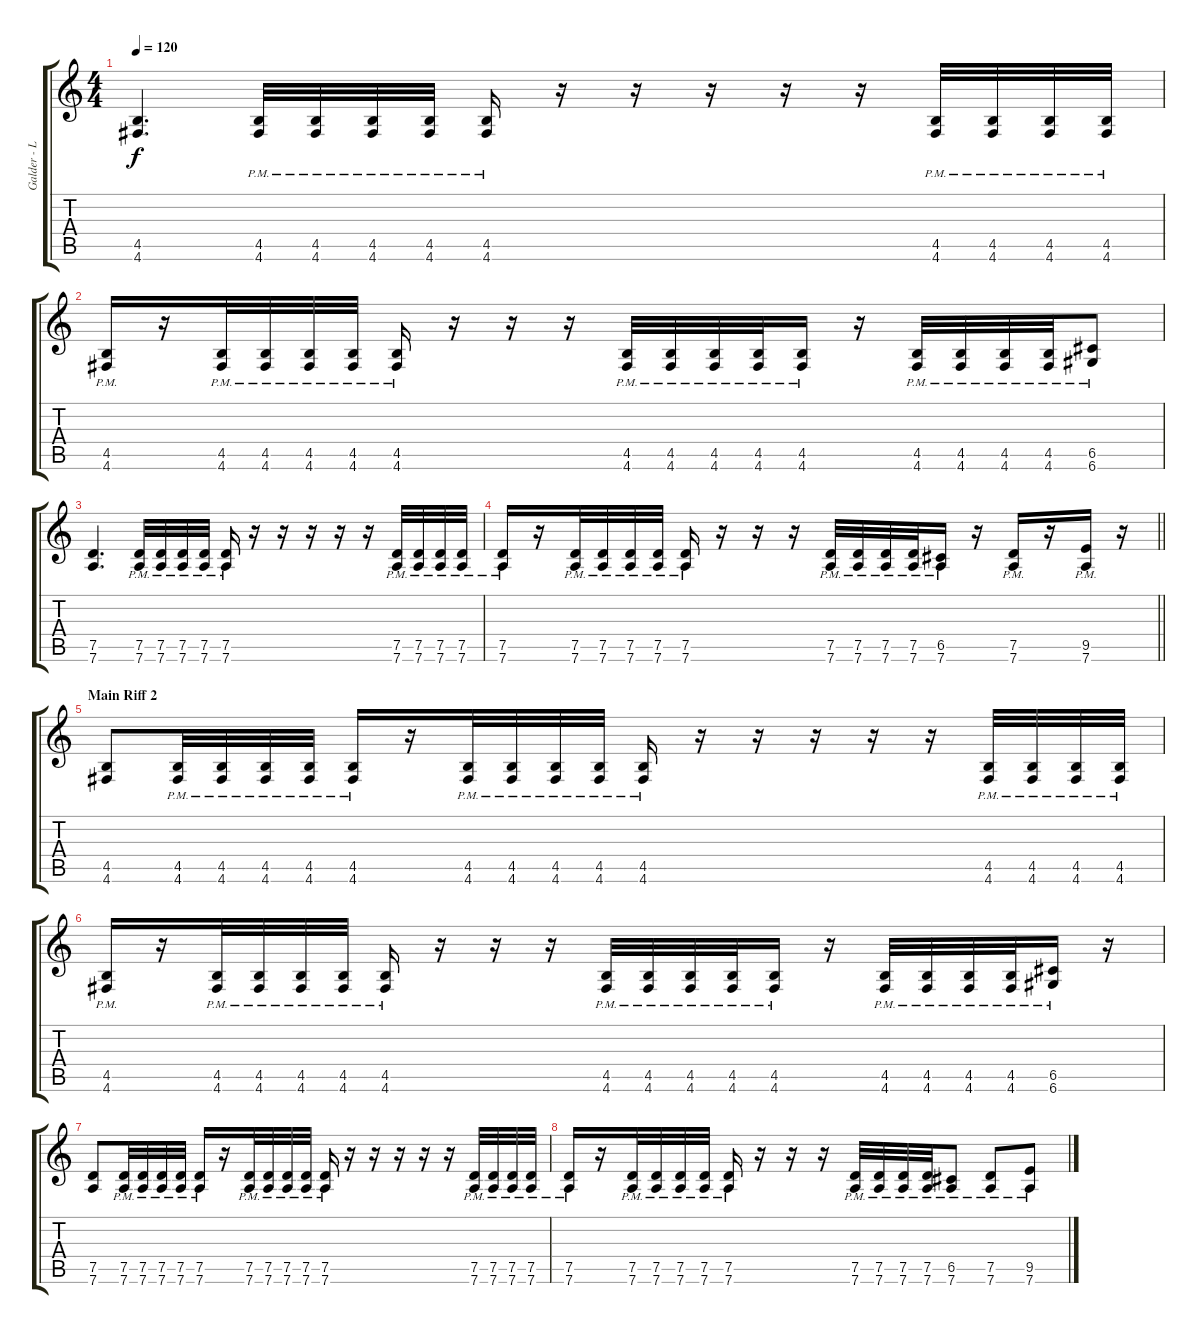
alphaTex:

\track ("Galder - Lead Guitar" "Galder - L") {instrument overdrivenguitar}
\staff {score tabs}
\tuning (D4 A3 F3 C3 G2 D2) {hide}
\ts (4 4)
\tempo 120
\clef g2
\ks c
(4.5 4.6).4{d dy f} (4.5{pm} 4.6{pm}).32 (4.5{pm} 4.6{pm}).32 (4.5{pm} 4.6{pm}).32 (4.5{pm} 4.6{pm}).32 (4.5{pm} 4.6{pm}).16 r.16 r.16 r.16 r.16 r.16 (4.5{pm} 4.6{pm}).32 (4.5{pm} 4.6{pm}).32 (4.5{pm} 4.6{pm}).32 (4.5{pm} 4.6{pm}).32 |
(4.5{pm} 4.6{pm}).16 r.16 (4.5{pm} 4.6{pm}).32 (4.5{pm} 4.6{pm}).32 (4.5{pm} 4.6{pm}).32 (4.5{pm} 4.6{pm}).32 (4.5{pm} 4.6{pm}).16 r.16 r.16 r.16 (4.5{pm} 4.6{pm}).32 (4.5{pm} 4.6{pm}).32 (4.5{pm} 4.6{pm}).32 (4.5{pm} 4.6{pm}).32 (4.5{pm} 4.6{pm}).16 r.16 (4.5{pm} 4.6{pm}).32 (4.5{pm} 4.6{pm}).32 (4.5{pm} 4.6{pm}).32 (4.5{pm} 4.6{pm}).32 (6.5{pm} 6.6{pm}).8 |
(7.5 7.6).4{d} (7.5{pm} 7.6{pm}).32 (7.5{pm} 7.6{pm}).32 (7.5{pm} 7.6{pm}).32 (7.5{pm} 7.6{pm}).32 (7.5{pm} 7.6{pm}).16 r.16 r.16 r.16 r.16 r.16 (7.5{pm} 7.6{pm}).32 (7.5{pm} 7.6{pm}).32 (7.5{pm} 7.6{pm}).32 (7.5{pm} 7.6{pm}).32 |
\barLineRight lightlight
(7.5{pm} 7.6{pm}).16 r.16 (7.5{pm} 7.6{pm}).32 (7.5{pm} 7.6{pm}).32 (7.5{pm} 7.6{pm}).32 (7.5{pm} 7.6{pm}).32 (7.5{pm} 7.6{pm}).16 r.16 r.16 r.16 (7.5{pm} 7.6{pm}).32 (7.5{pm} 7.6{pm}).32 (7.5{pm} 7.6{pm}).32 (7.5{pm} 7.6{pm}).32 (6.5{pm} 7.6{pm}).16 r.16 (7.5{pm} 7.6{pm}).16 r.16 (9.5{pm} 7.6{pm}).16 r.16 |
\section ("" "Main Riff 2")
(4.5 4.6).8 (4.5{pm} 4.6{pm}).32 (4.5{pm} 4.6{pm}).32 (4.5{pm} 4.6{pm}).32 (4.5{pm} 4.6{pm}).32 (4.5{pm} 4.6{pm}).16 r.16 (4.5{pm} 4.6{pm}).32 (4.5{pm} 4.6{pm}).32 (4.5{pm} 4.6{pm}).32 (4.5{pm} 4.6{pm}).32 (4.5{pm} 4.6{pm}).16 r.16 r.16 r.16 r.16 r.16 (4.5{pm} 4.6{pm}).32 (4.5{pm} 4.6{pm}).32 (4.5{pm} 4.6{pm}).32 (4.5{pm} 4.6{pm}).32 |
(4.5{pm} 4.6{pm}).16 r.16 (4.5{pm} 4.6{pm}).32 (4.5{pm} 4.6{pm}).32 (4.5{pm} 4.6{pm}).32 (4.5{pm} 4.6{pm}).32 (4.5{pm} 4.6{pm}).16 r.16 r.16 r.16 (4.5{pm} 4.6{pm}).32 (4.5{pm} 4.6{pm}).32 (4.5{pm} 4.6{pm}).32 (4.5{pm} 4.6{pm}).32 (4.5{pm} 4.6{pm}).16 r.16 (4.5{pm} 4.6{pm}).32 (4.5{pm} 4.6{pm}).32 (4.5{pm} 4.6{pm}).32 (4.5{pm} 4.6{pm}).32 (6.5{pm} 6.6{pm}).16 r.16 |
(7.5 7.6).8 (7.5{pm} 7.6{pm}).32 (7.5{pm} 7.6{pm}).32 (7.5{pm} 7.6{pm}).32 (7.5{pm} 7.6{pm}).32 (7.5{pm} 7.6{pm}).16 r.16 (7.5{pm} 7.6{pm}).32 (7.5{pm} 7.6{pm}).32 (7.5{pm} 7.6{pm}).32 (7.5{pm} 7.6{pm}).32 (7.5{pm} 7.6{pm}).16 r.16 r.16 r.16 r.16 r.16 (7.5{pm} 7.6{pm}).32 (7.5{pm} 7.6{pm}).32 (7.5{pm} 7.6{pm}).32 (7.5{pm} 7.6{pm}).32 |
(7.5{pm} 7.6{pm}).16 r.16 (7.5{pm} 7.6{pm}).32 (7.5{pm} 7.6{pm}).32 (7.5{pm} 7.6{pm}).32 (7.5{pm} 7.6{pm}).32 (7.5{pm} 7.6{pm}).16 r.16 r.16 r.16 (7.5{pm} 7.6{pm}).32 (7.5{pm} 7.6{pm}).32 (7.5{pm} 7.6{pm}).32 (7.5{pm} 7.6{pm}).32 (6.5{pm} 7.6{pm}).8 (7.5{pm} 7.6{pm}).8 (9.5{pm} 7.6{pm}).8
